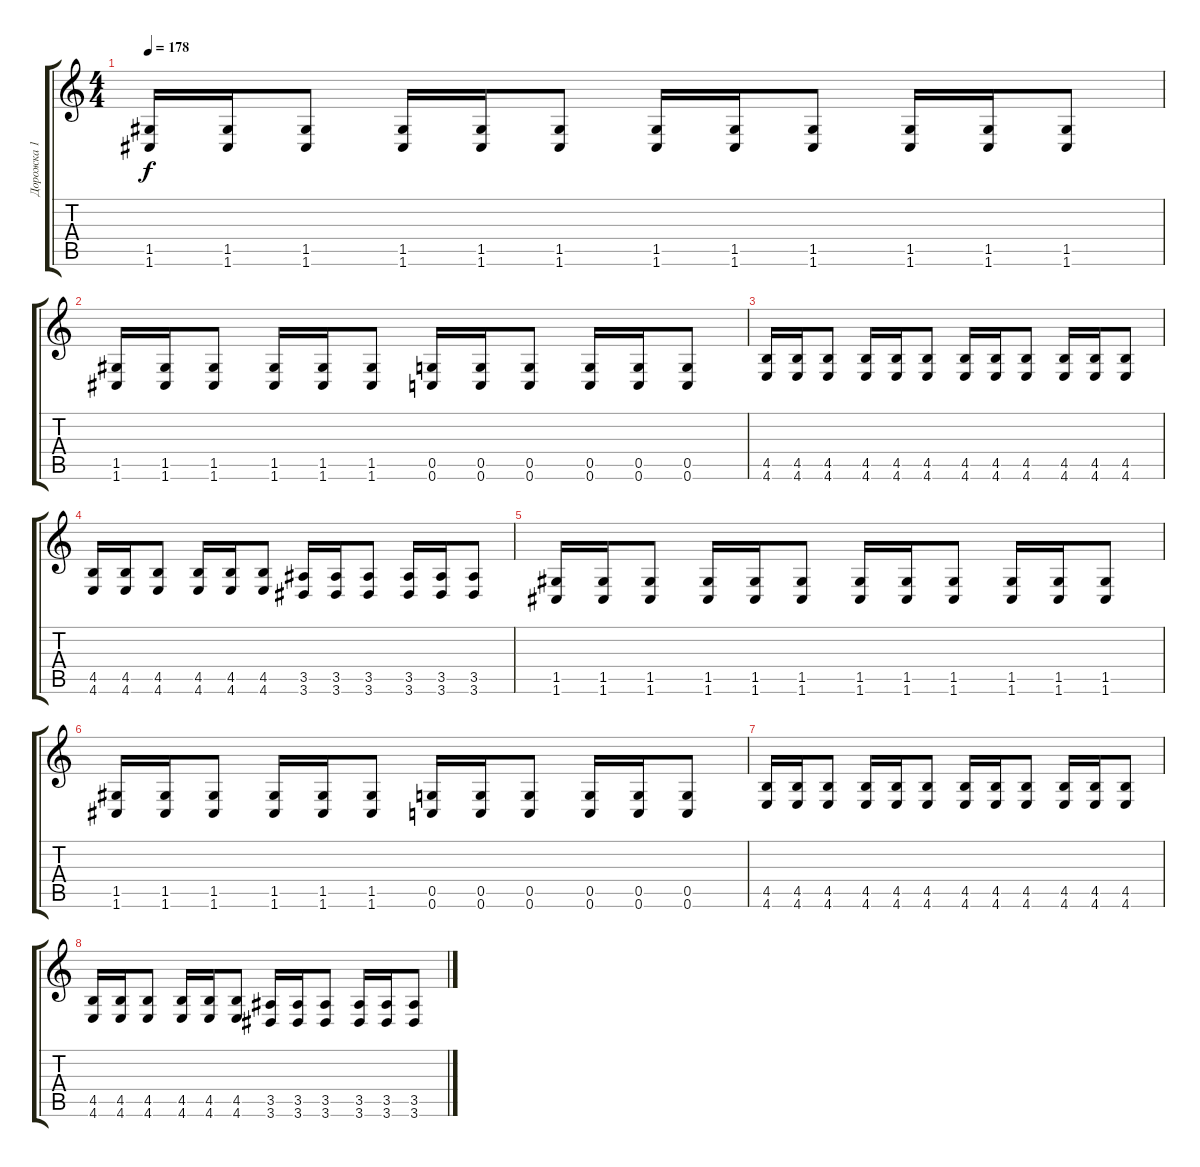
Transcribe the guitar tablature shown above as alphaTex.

\track ("Дорожка 1" "Дорожка 1") {instrument distortionguitar}
\staff {score tabs}
\tuning (D4 A3 F3 C3 G2 C2) {hide}
\ts (4 4)
\tempo 178
\clef g2
\ks c
(1.5 1.6).16{dy f} (1.5 1.6).16 (1.5 1.6).8 (1.5 1.6).16 (1.5 1.6).16 (1.5 1.6).8 (1.5 1.6).16 (1.5 1.6).16 (1.5 1.6).8 (1.5 1.6).16 (1.5 1.6).16 (1.5 1.6).8 |
(1.5 1.6).16 (1.5 1.6).16 (1.5 1.6).8 (1.5 1.6).16 (1.5 1.6).16 (1.5 1.6).8 (0.5 0.6).16 (0.5 0.6).16 (0.5 0.6).8 (0.5 0.6).16 (0.5 0.6).16 (0.5 0.6).8 |
(4.5 4.6).16{volume 4} (4.5 4.6).16 (4.5 4.6).8 (4.5 4.6).16 (4.5 4.6).16 (4.5 4.6).8 (4.5 4.6).16 (4.5 4.6).16 (4.5 4.6).8 (4.5 4.6).16 (4.5 4.6).16 (4.5 4.6).8 |
(4.5 4.6).16 (4.5 4.6).16 (4.5 4.6).8 (4.5 4.6).16 (4.5 4.6).16 (4.5 4.6).8 (3.5 3.6).16 (3.5 3.6).16 (3.5 3.6).8 (3.5 3.6).16 (3.5 3.6).16 (3.5 3.6).8 |
(1.5 1.6).16 (1.5 1.6).16 (1.5 1.6).8 (1.5 1.6).16 (1.5 1.6).16 (1.5 1.6).8 (1.5 1.6).16 (1.5 1.6).16 (1.5 1.6).8 (1.5 1.6).16 (1.5 1.6).16 (1.5 1.6).8 |
(1.5 1.6).16 (1.5 1.6).16 (1.5 1.6).8 (1.5 1.6).16 (1.5 1.6).16 (1.5 1.6).8 (0.5 0.6).16 (0.5 0.6).16 (0.5 0.6).8 (0.5 0.6).16 (0.5 0.6).16 (0.5 0.6).8 |
(4.5 4.6).16{volume 2} (4.5 4.6).16 (4.5 4.6).8 (4.5 4.6).16 (4.5 4.6).16 (4.5 4.6).8 (4.5 4.6).16 (4.5 4.6).16 (4.5 4.6).8 (4.5 4.6).16 (4.5 4.6).16 (4.5 4.6).8 |
(4.5 4.6).16 (4.5 4.6).16 (4.5 4.6).8 (4.5 4.6).16 (4.5 4.6).16 (4.5 4.6).8 (3.5 3.6).16 (3.5 3.6).16 (3.5 3.6).8 (3.5 3.6).16 (3.5 3.6).16 (3.5 3.6).8
